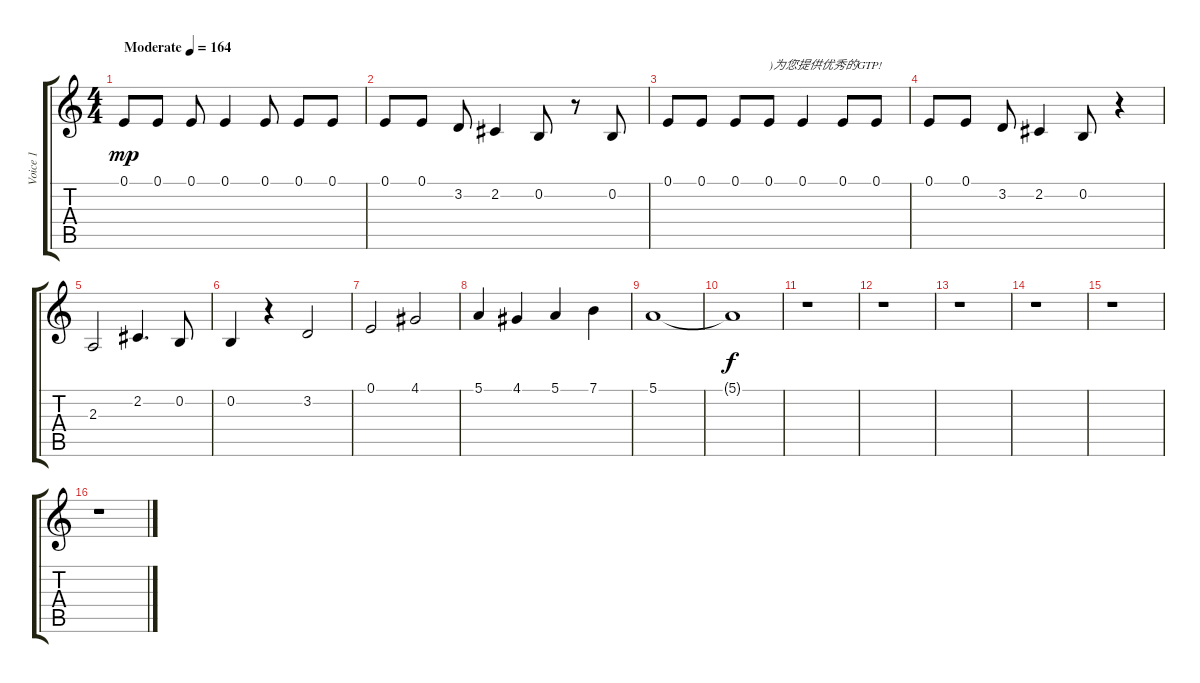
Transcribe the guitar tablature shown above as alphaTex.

\track ("Voice 1" "Voice 1") {instrument synthvoice}
\staff {score tabs}
\tuning (E4 B3 G3 D3 A2 E2) {hide}
\ts (4 4)
\tempo (164 "Moderate")
\clef g2
\ks c
0.1.8{dy mp instrument synthvoice} 0.1.8 0.1.8 0.1.4 0.1.8 0.1.8 0.1.8 |
0.1.8 0.1.8 3.2.8 2.2.4 0.2.8 r.8 0.2.8 |
0.1.8 0.1.8 0.1.8 0.1.8{txt ")为您提供优秀的GTP!"} 0.1.4 0.1.8 0.1.8 |
0.1.8 0.1.8 3.2.8 2.2.4 0.2.8 r.4 |
2.3.2 2.2.4{d} 0.2.8 |
0.2.4 r.4 3.2.2 |
0.1.2 4.1.2 |
5.1.4 4.1.4 5.1.4 7.1.4 |
5.1.1 |
5.1{t}.1{dy f} |
r.1 |
r.1 |
r.1 |
r.1 |
r.1 |
r.1
